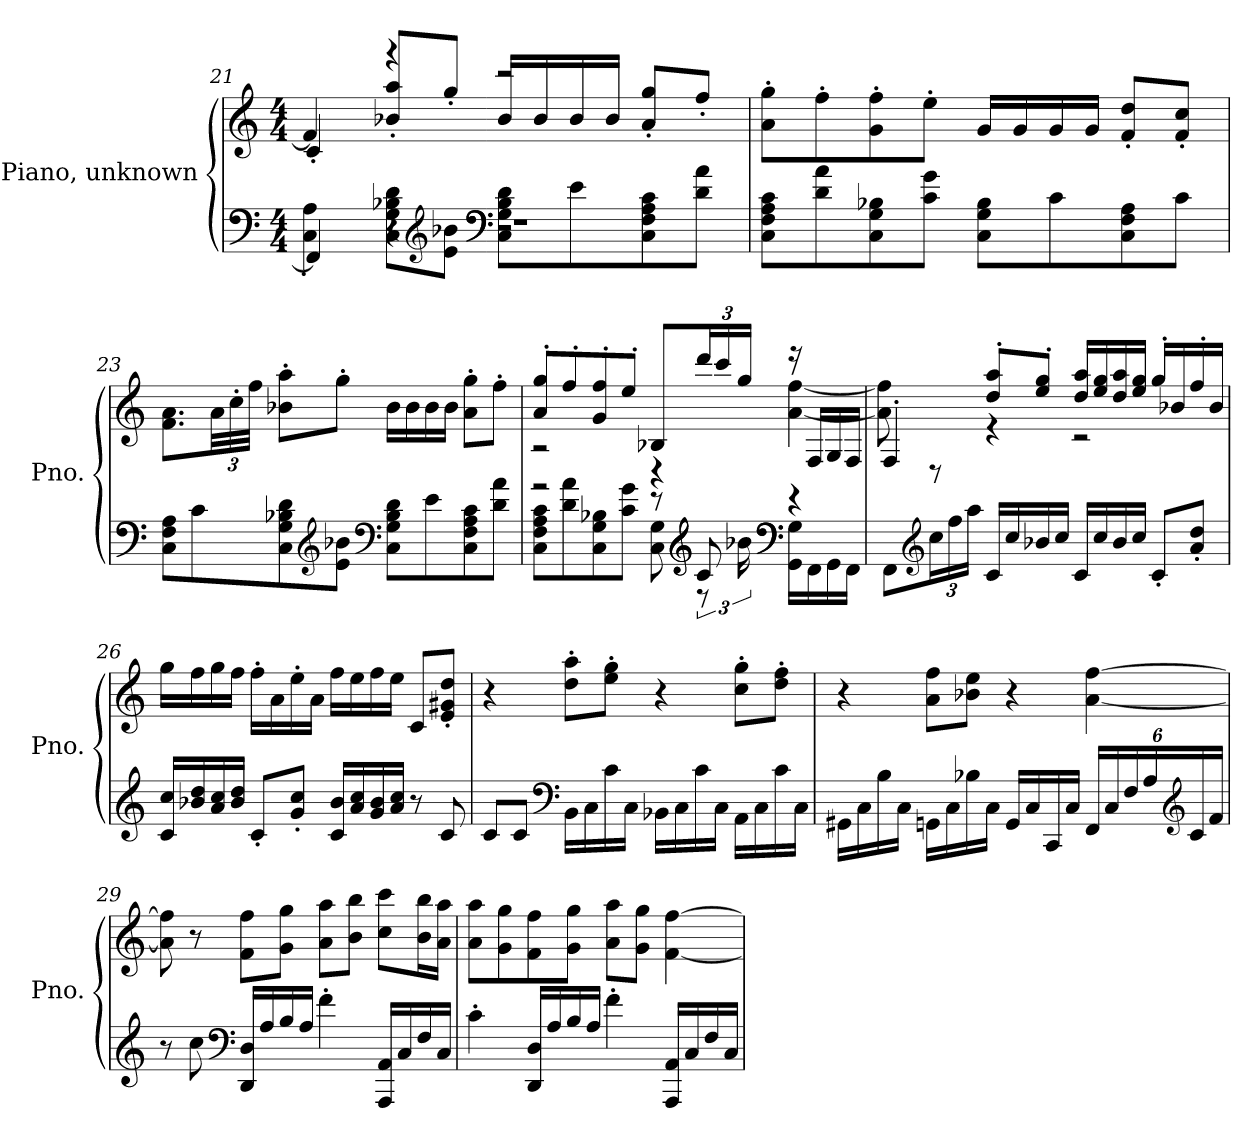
**kern	**kern
*part1	*part1
*staff2	*staff1
*I"Piano, unknown	*
*I'Pno.	*
*clefF4	*clefG2
*k[]	*k[]
*M4/4	*M4/4
=21	=21
*^	*^
*	*^	*	*
1r	4C\' 4A\'	4FF/]	4f/]	4c'/
.	8C\ 8G\ 8B-X\ 8d\L	4r	4r	8b-X/' 8aa/'L
*clefG2	*	*	*	*
.	8e\ 8b-X\J	.	.	8gg'/J
*clefF4	*	*	*	*
.	8C\ 8G\ 8B-\ 8d\L	2r	2r	16b-/LL
.	.	.	.	16b-/
.	8e\	.	.	16b-/
.	.	.	.	16b-/JJ
.	8C\ 8F\ 8A\ 8c\	.	.	8a/' 8gg/'L
.	8d\ 8a\J	.	.	8ff'/J
*v	*v	*v	*	*
*	*v	*v
!!LO:LB:g=z
=22	=22
8C\ 8F\ 8A\ 8c\L	8a\' 8gg\'L
8d\ 8a\	8ff'\
8C\ 8G\ 8B-X\	8g\' 8ff\'
8c\ 8g\J	8ee'\J
8C\ 8G\ 8B-\L	16g/LL
.	16g/
8c\	16g/
.	16g/JJ
8C\ 8F\ 8A\	8f/' 8dd/'L
8c\J	8f/' 8cc/'J
=23	=23
8C\ 8F\ 8A\L	8.f\ 8.a\L
8c\	.
*	*Xbrackettup
.	48a\LL
.	48cc'\
.	48ff\JJJ
8C\ 8G\ 8B-X\ 8d\	8b-X\' 8aa\'L
*clefG2	*
8e\ 8b-X\J	8gg'\J
*clefF4	*
8C\ 8G\ 8B-\ 8d\L	16b-\LL
.	16b-\
8e\	16b-\
.	16b-\JJ
8C\ 8F\ 8A\ 8c\	8a\' 8gg\'L
8d\ 8a\J	8ff'\J
!!LO:LB:g=z
=24	=24
*^	*^
2r	8C\ 8F\ 8A\ 8c\L	8a/' 8gg/'L	2r
.	8d\ 8a\	8ff'/	.
.	8C\ 8G\ 8B-X\	8g/' 8ff/'	.
.	8c\ 8g\J	8ee'/J	.
8r	8C\ 8G\	8B-X/L	4r
*clefG2	*	*	*
8c/	12r	24ddd/L	.
.	.	24ccc/	.
.	24b-X\	24gg/JJ	.
*clefF4	*	*	*
4r	16GG\ 16G\LL	16r	[4a\ [4ff\
.	16FF\	16F/LL	.
.	16GG\	16G/	.
.	16FF\JJ	16F/JJ	.
*v	*v	*	*
=25	=25	=25
8FF\L	4F'/	8a\] 8ff\]
*clefG2	*	*
*Xbrackettup	*	*
24cc\L	.	8r
24ff\	.	.
24aa\JJ	.	.
16c/LL	8dd/' 8aa/'L	4r
16cc/	.	.
16b-X/	8ee/' 8gg/'J	.
16cc/JJ	.	.
16c/LL	16dd/ 16aa/LL	2r
16cc/	16ee/ 16gg/	.
16b-/	16dd/ 16aa/	.
16cc/JJ	16ee/ 16gg/JJ	.
8c'/L	16gg'/LL	.
.	16b-X/	.
8a/' 8dd/'J	16ff'/	.
.	16b-/JJ	.
*	*v	*v
!!LO:LB:g=z
=26	=26
16c/ 16cc/LL	16gg\LL
16b-X/ 16dd/	16ff\
16a/ 16cc/	16gg\
16b-/ 16dd/JJ	16ff\JJ
8c'/L	16ff'\LL
.	16a\
8g/' 8cc/'J	16ee'\
.	16a\JJ
16c/ 16b-/LL	16ff\LL
16a/ 16cc/	16ee\
16g/ 16b-/	16ff\
16a/ 16cc/JJ	16ee\JJ
8r	8c/L
8c/	8e/' 8g#X/' 8dd/'J
=27	=27
8c/L	4r
8c/J	.
*clefF4	*
16BB\LL	8dd\' 8aa\'L
16C\	.
16c\	8ee\' 8gg\'J
16C\JJ	.
16BB-X\LL	4r
16C\	.
16c\	.
16C\JJ	.
16AA\LL	8cc\' 8gg\'L
16C\	.
16c\	8dd\' 8ff\'J
16C\JJ	.
!!LO:LB:g=z
=28	=28
16GG#X\LL	4r
16C\	.
16B\	.
16C\JJ	.
16GGn\LL	8a\ 8ff\L
16C\	.
16B-X\	8b-X\ 8ee\J
16C\JJ	.
16GG/LL	4r
16C/	.
16CC/	.
16C/JJ	.
24FF/LL	[4a\ [4ff\
24C/	.
24F/	.
24A/	.
*clefG2	*
24c/	.
24f/JJ	.
=29	=29
8r	8a\] 8ff\]
8cc\	8r
*clefF4	*
16DD/ 16D/LL	8f\ 8ff\L
16A/	.
16B/	8g\ 8gg\J
16A/JJ	.
4f'\	8a\ 8aa\L
.	8b\ 8bb\J
16AAA/ 16AA/LL	8cc\ 8ccc\L
16C/	.
16F/	16b\ 16bb\L
16C/JJ	16a\ 16aa\JJ
!!LO:PB:g=z
=30	=30
4c'\	8a\ 8aa\L
.	8g\ 8gg\
16DD/ 16D/LL	8f\ 8ff\
16A/	.
16B/	8g\ 8gg\J
16A/JJ	.
4f'\	8a\ 8aa\L
.	8g\ 8gg\J
16AAA/ 16AA/LL	[4f\ [4ff\
16C/	.
16F/	.
16C/JJ	.
=	=
*-	*-
